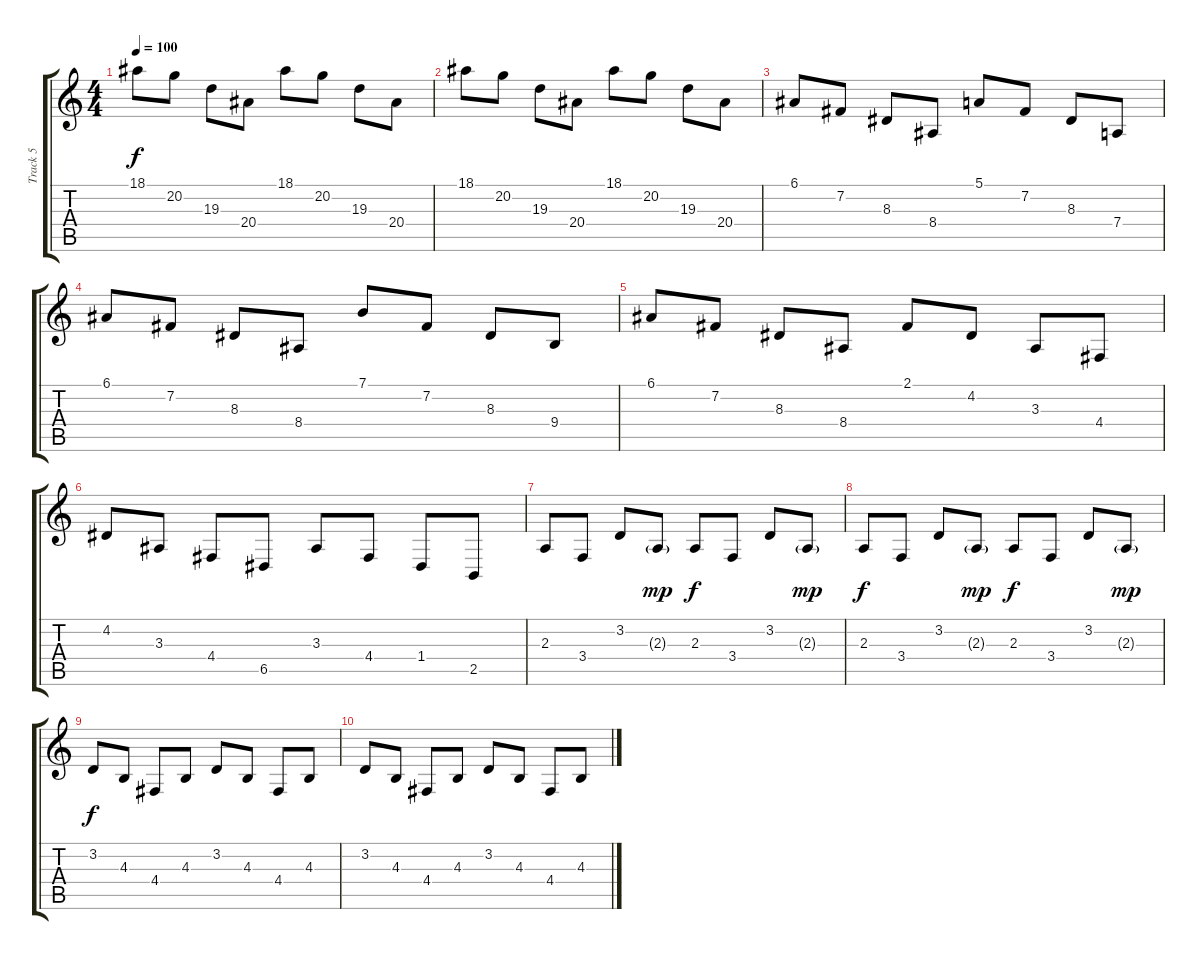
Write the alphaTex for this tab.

\track ("Track 5" "Track 5") {instrument orchestralharp}
\staff {score tabs}
\tuning (E4 B3 G3 D3 A2 E2) {hide}
\ts (4 4)
\tempo 100
\clef g2
\ks c
18.1.8{dy f volume 5} 20.2.8 19.3.8 20.4.8 18.1.8 20.2.8 19.3.8 20.4.8 |
18.1.8 20.2.8 19.3.8 20.4.8 18.1.8 20.2.8 19.3.8 20.4.8 |
6.1.8{volume 13} 7.2.8 8.3.8 8.4.8 5.1.8 7.2.8 8.3.8 7.4.8 |
6.1.8 7.2.8 8.3.8 8.4.8 7.1.8 7.2.8 8.3.8 9.4.8 |
6.1.8 7.2.8 8.3.8 8.4.8 2.1.8 4.2.8 3.3.8 4.4.8 |
4.2.8 3.3.8 4.4.8 6.5.8 3.3.8 4.4.8 1.4.8 2.5.8 |
2.3.8 3.4.8 3.2.8 2.3{g}.8{dy mp} 2.3.8{dy f} 3.4.8 3.2.8 2.3{g}.8{dy mp} |
2.3.8{dy f} 3.4.8 3.2.8 2.3{g}.8{dy mp} 2.3.8{dy f} 3.4.8 3.2.8 2.3{g}.8{dy mp} |
3.2.8{dy f} 4.3.8 4.4.8 4.3.8 3.2.8 4.3.8 4.4.8 4.3.8 |
3.2.8 4.3.8 4.4.8 4.3.8 3.2.8 4.3.8 4.4.8 4.3.8
